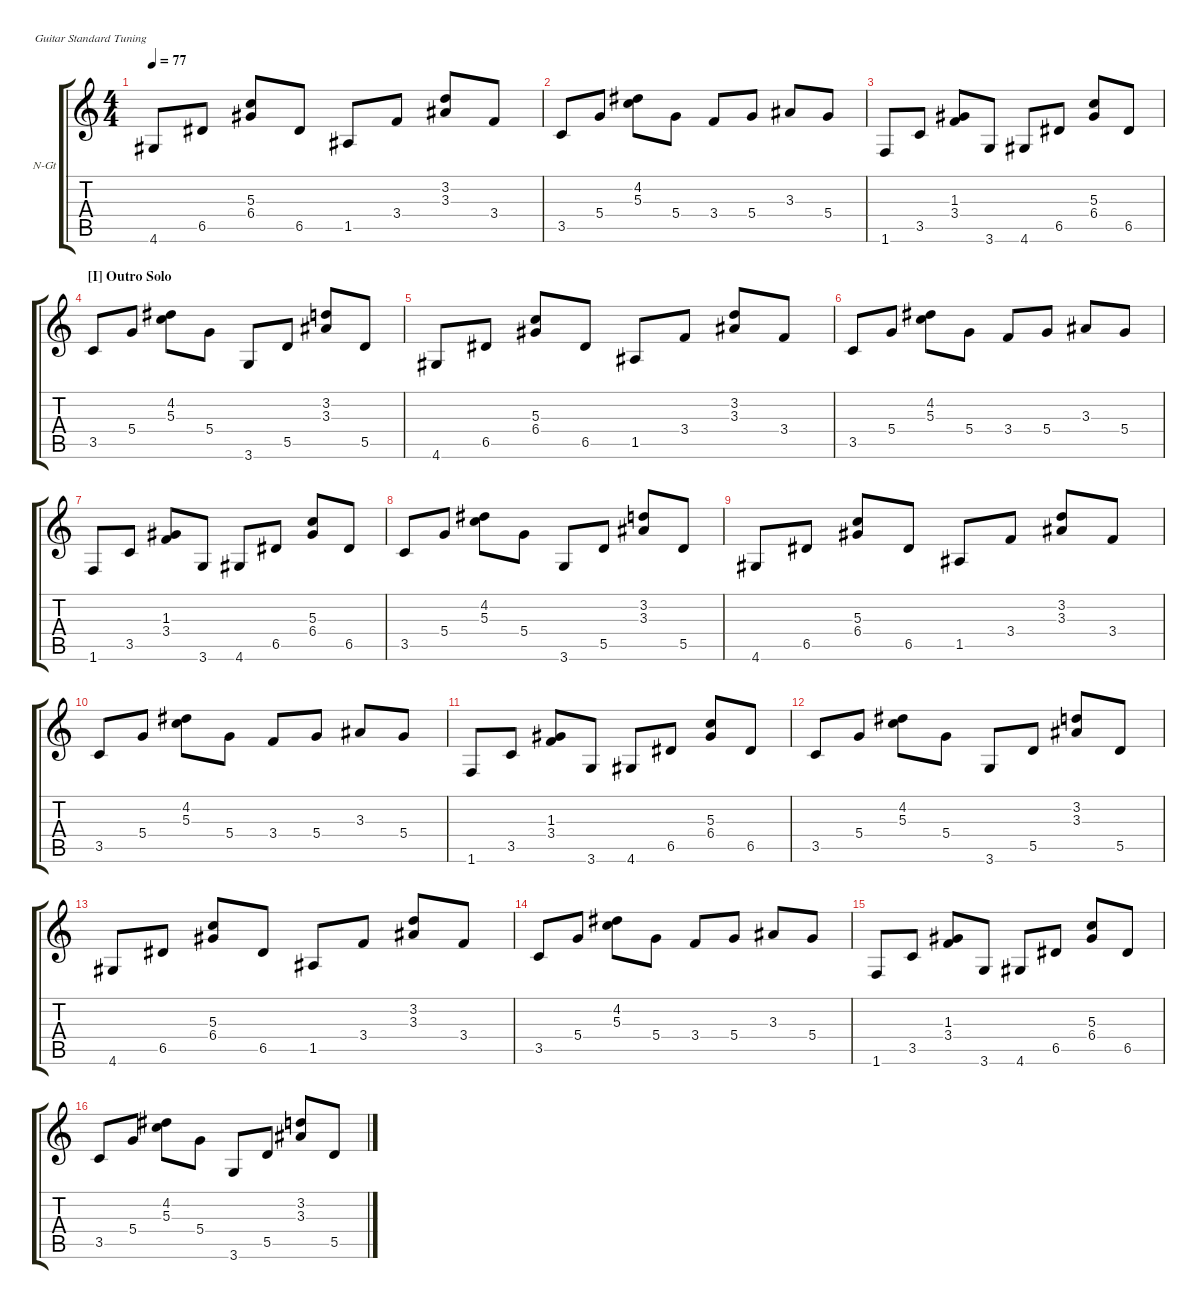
\hideDynamics
\bracketExtendMode groupsimilarinstruments
\firstSystemTrackNameOrientation horizontal
\otherSystemsTrackNameOrientation horizontal
\track ("Guitar I" "N-Gt") {multiBarRest instrument acousticguitarnylon}
\staff {score tabs}
\tuning (E4 B3 G3 D3 A2 E2)
\ts (4 4)
\tempo 77
\clef g2
\ks c
4.6.8{dy f} 6.5.8 (5.3 6.4).8 6.5.8 1.5.8 3.4.8 (3.2 3.3).8 3.4.8 |
3.5.8 5.4.8 (4.2 5.3).8 5.4.8 3.4.8 5.4.8 3.3.8 5.4.8 |
1.6.8 3.5.8 (1.3 3.4).8 3.6.8 4.6.8 6.5.8 (5.3 6.4).8 6.5.8 |
\section ("I" "Outro Solo")
3.5.8 5.4.8 (4.2 5.3).8 5.4.8 3.6.8 5.5.8 (3.2 3.3).8 5.5.8 |
4.6.8 6.5.8 (5.3 6.4).8 6.5.8 1.5.8 3.4.8 (3.2 3.3).8 3.4.8 |
3.5.8 5.4.8 (4.2 5.3).8 5.4.8 3.4.8 5.4.8 3.3.8 5.4.8 |
1.6.8 3.5.8 (1.3 3.4).8 3.6.8 4.6.8 6.5.8 (5.3 6.4).8 6.5.8 |
3.5.8 5.4.8 (4.2 5.3).8 5.4.8 3.6.8 5.5.8 (3.2 3.3).8 5.5.8 |
4.6.8 6.5.8 (5.3 6.4).8 6.5.8 1.5.8 3.4.8 (3.2 3.3).8 3.4.8 |
3.5.8 5.4.8 (4.2 5.3).8 5.4.8 3.4.8 5.4.8 3.3.8 5.4.8 |
1.6.8 3.5.8 (1.3 3.4).8 3.6.8 4.6.8 6.5.8 (5.3 6.4).8 6.5.8 |
3.5.8 5.4.8 (4.2 5.3).8 5.4.8 3.6.8 5.5.8 (3.2 3.3).8 5.5.8 |
4.6.8 6.5.8 (5.3 6.4).8 6.5.8 1.5.8 3.4.8 (3.2 3.3).8 3.4.8 |
3.5.8 5.4.8 (4.2 5.3).8 5.4.8 3.4.8 5.4.8 3.3.8 5.4.8 |
1.6.8 3.5.8 (1.3 3.4).8 3.6.8 4.6.8 6.5.8 (5.3 6.4).8 6.5.8 |
3.5.8 5.4.8 (4.2 5.3).8 5.4.8 3.6.8 5.5.8 (3.2 3.3).8 5.5.8
